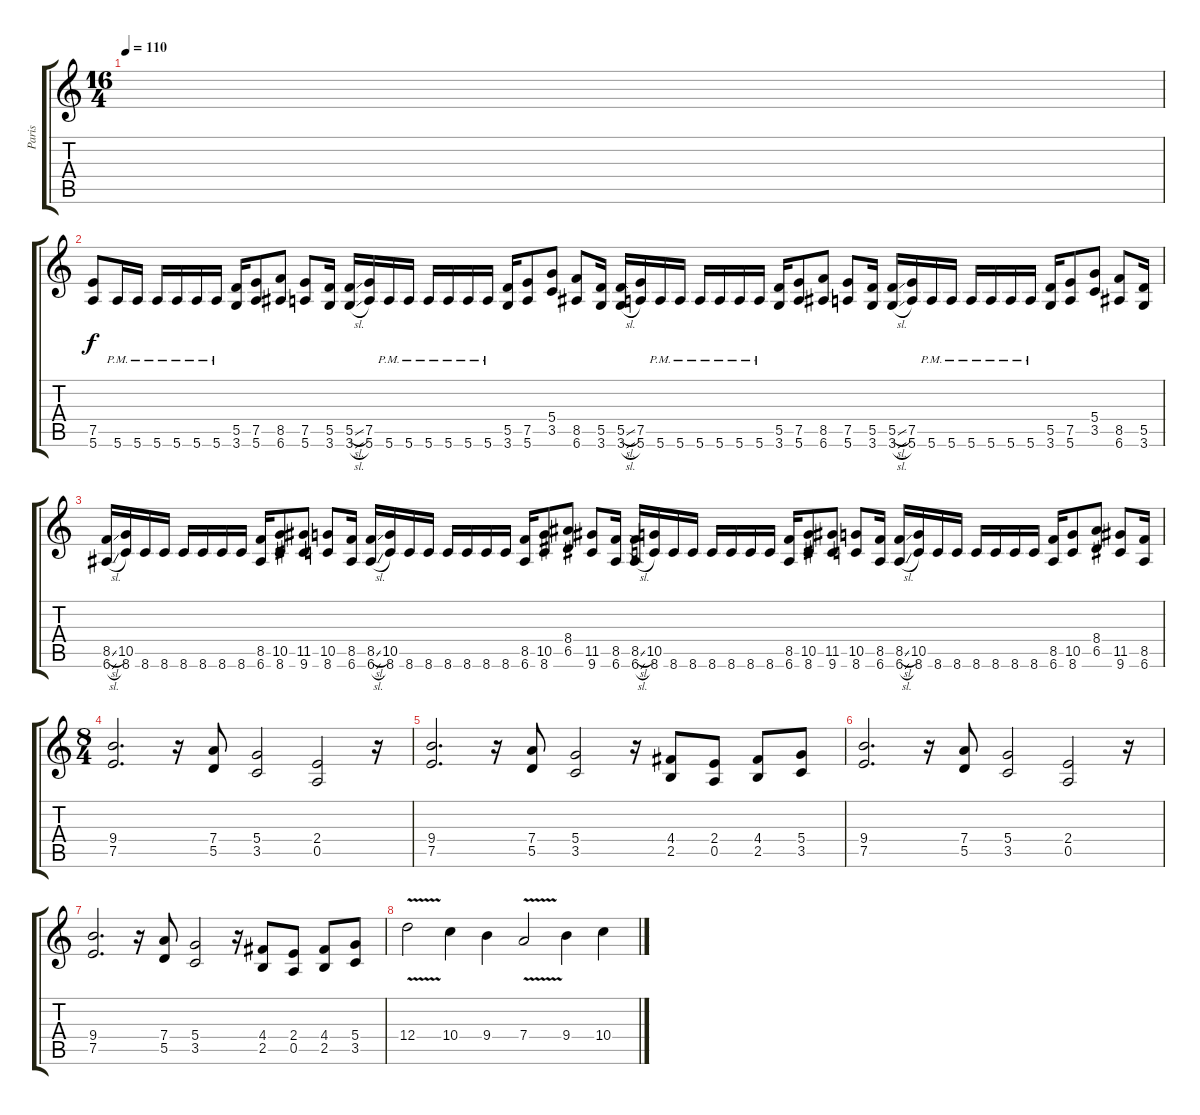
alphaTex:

\track ("Paris" "Paris") {instrument overdrivenguitar}
\staff {score tabs}
\tuning (E4 B3 G3 D3 A2 E2) {hide}
\ts (16 4)
\tempo 110
\clef g2
\ks c
|
(7.5 5.6).8 5.6{pm}.16 5.6{pm}.16 5.6{pm}.16 5.6{pm}.16 5.6{pm}.16 5.6{pm}.16 (5.5 3.6).16 (7.5 5.6).8 (8.5 6.6).8 (7.5 5.6).8 (5.5 3.6).16 (5.5{sl} 3.6{sl}).16 (7.5 5.6).16 5.6{pm}.16 5.6{pm}.16 5.6{pm}.16 5.6{pm}.16 5.6{pm}.16 5.6{pm}.16 (5.5 3.6).16 (7.5 5.6).8 (5.4 3.5).8 (8.5 6.6).8 (5.5 3.6).16 (5.5{sl} 3.6{sl}).16 (7.5 5.6).16 5.6{pm}.16 5.6{pm}.16 5.6{pm}.16 5.6{pm}.16 5.6{pm}.16 5.6{pm}.16 (5.5 3.6).16 (7.5 5.6).8 (8.5 6.6).8 (7.5 5.6).8 (5.5 3.6).16 (5.5{sl} 3.6{sl}).16 (7.5 5.6).16 5.6{pm}.16 5.6{pm}.16 5.6{pm}.16 5.6{pm}.16 5.6{pm}.16 5.6{pm}.16 (5.5 3.6).16 (7.5 5.6).8 (5.4 3.5).8 (8.5 6.6).8 (5.5 3.6).16 |
(8.5{sl} 6.6{sl}).16 (10.5 8.6).16 8.6.16 8.6.16 8.6.16 8.6.16 8.6.16 8.6.16 (8.5 6.6).16 (10.5 8.6).8 (11.5 9.6).8 (10.5 8.6).8 (8.5 6.6).16 (8.5{sl} 6.6{sl}).16 (10.5 8.6).16 8.6.16 8.6.16 8.6.16 8.6.16 8.6.16 8.6.16 (8.5 6.6).16 (10.5 8.6).8 (8.4 6.5).8 (11.5 9.6).8 (8.5 6.6).16 (8.5{sl} 6.6{sl}).16 (10.5 8.6).16 8.6.16 8.6.16 8.6.16 8.6.16 8.6.16 8.6.16 (8.5 6.6).16 (10.5 8.6).8 (11.5 9.6).8 (10.5 8.6).8 (8.5 6.6).16 (8.5{sl} 6.6{sl}).16 (10.5 8.6).16 8.6.16 8.6.16 8.6.16 8.6.16 8.6.16 8.6.16 (8.5 6.6).16 (10.5 8.6).8 (8.4 6.5).8 (11.5 9.6).8 (8.5 6.6).16 |
\ts (8 4)
(9.4 7.5).2{d} r.16 (7.4 5.5).8 (5.4 3.5).2 (2.4 0.5).2 r.16 |
(9.4 7.5).2{d} r.16 (7.4 5.5).8 (5.4 3.5).2 r.16 (4.4 2.5).8 (2.4 0.5).8 (4.4 2.5).8 (5.4 3.5).8 |
(9.4 7.5).2{d} r.16 (7.4 5.5).8 (5.4 3.5).2 (2.4 0.5).2 r.16 |
(9.4 7.5).2{d} r.16 (7.4 5.5).8 (5.4 3.5).2 r.16 (4.4 2.5).8 (2.4 0.5).8 (4.4 2.5).8 (5.4 3.5).8 |
12.4{v}.2 10.4.4 9.4.4 7.4{v}.2 9.4.4 10.4.4
